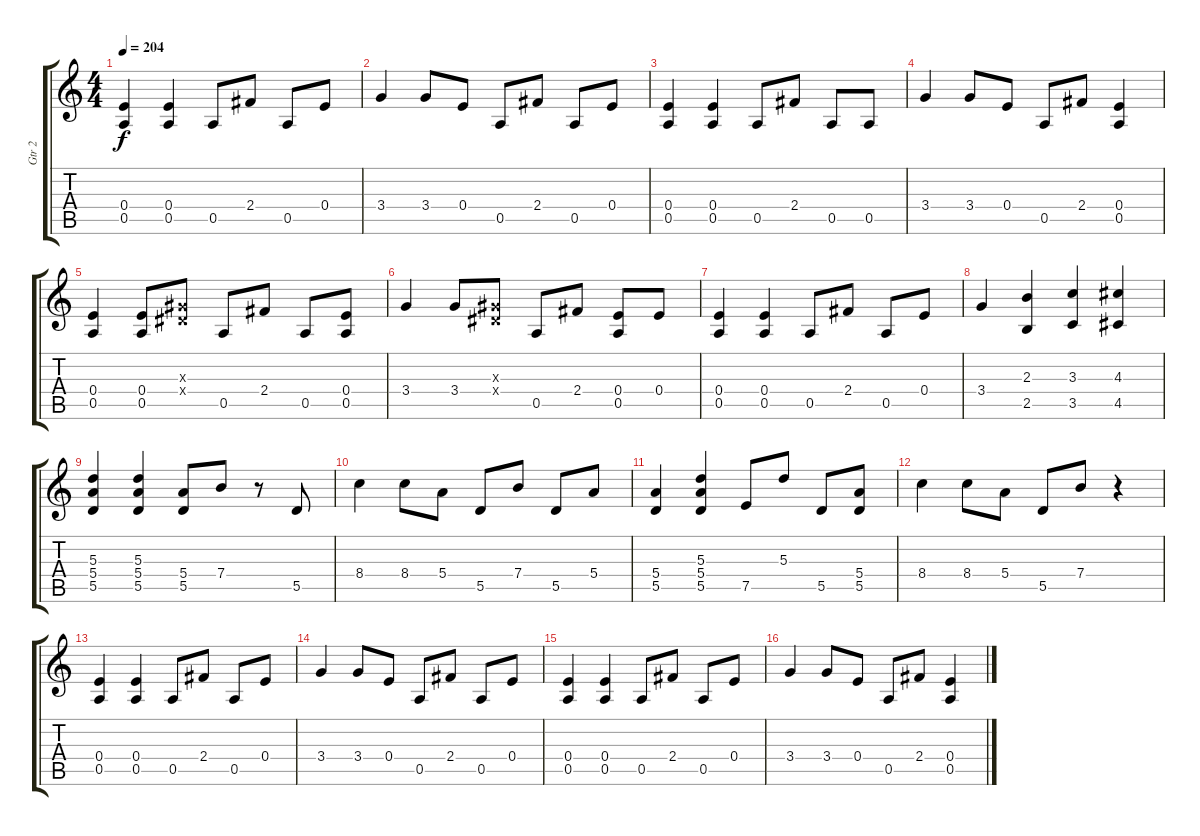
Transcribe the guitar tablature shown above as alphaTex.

\track ("Gtr 2" "Gtr 2") {instrument electricguitarclean}
\staff {score tabs}
\tuning (E4 Db4 A3 E3 A2 E2) {hide}
\ts (4 4)
\tempo 204
\clef g2
\ks c
(0.4 0.5).4{dy f} (0.4 0.5).4 0.5.8 2.4.8 0.5.8 0.4.8 |
3.4.4 3.4.8 0.4.8 0.5.8 2.4.8 0.5.8 0.4.8 |
(0.4 0.5).4 (0.4 0.5).4 0.5.8 2.4.8 0.5.8 0.5.8 |
3.4.4 3.4.8 0.4.8 0.5.8 2.4.8 (0.4 0.5).4 |
(0.4 0.5).4 (0.4 0.5).8 (-1.3{x} -1.4{x}).8 0.5.8 2.4.8 0.5.8 (0.4 0.5).8 |
3.4.4 3.4.8 (-1.3{x} -1.4{x}).8 0.5.8 2.4.8 (0.4 0.5).8 0.4.8 |
(0.4 0.5).4 (0.4 0.5).4 0.5.8 2.4.8 0.5.8 0.4.8 |
3.4.4 (2.3 2.5).4 (3.3 3.5).4 (4.3 4.5).4 |
(5.3 5.4 5.5).4 (5.3 5.4 5.5).4 (5.4 5.5).8 7.4.8 r.8 5.5.8 |
8.4.4 8.4.8 5.4.8 5.5.8 7.4.8 5.5.8 5.4.8 |
(5.4 5.5).4 (5.3 5.4 5.5).4 7.5.8 5.3.8 5.5.8 (5.4 5.5).8 |
8.4.4 8.4.8 5.4.8 5.5.8 7.4.8 r.4 |
(0.4 0.5).4 (0.4 0.5).4 0.5.8 2.4.8 0.5.8 0.4.8 |
3.4.4 3.4.8 0.4.8 0.5.8 2.4.8 0.5.8 0.4.8 |
(0.4 0.5).4 (0.4 0.5).4 0.5.8 2.4.8 0.5.8 0.4.8 |
3.4.4 3.4.8 0.4.8 0.5.8 2.4.8 (0.4{ss} 0.5{ss}).4
